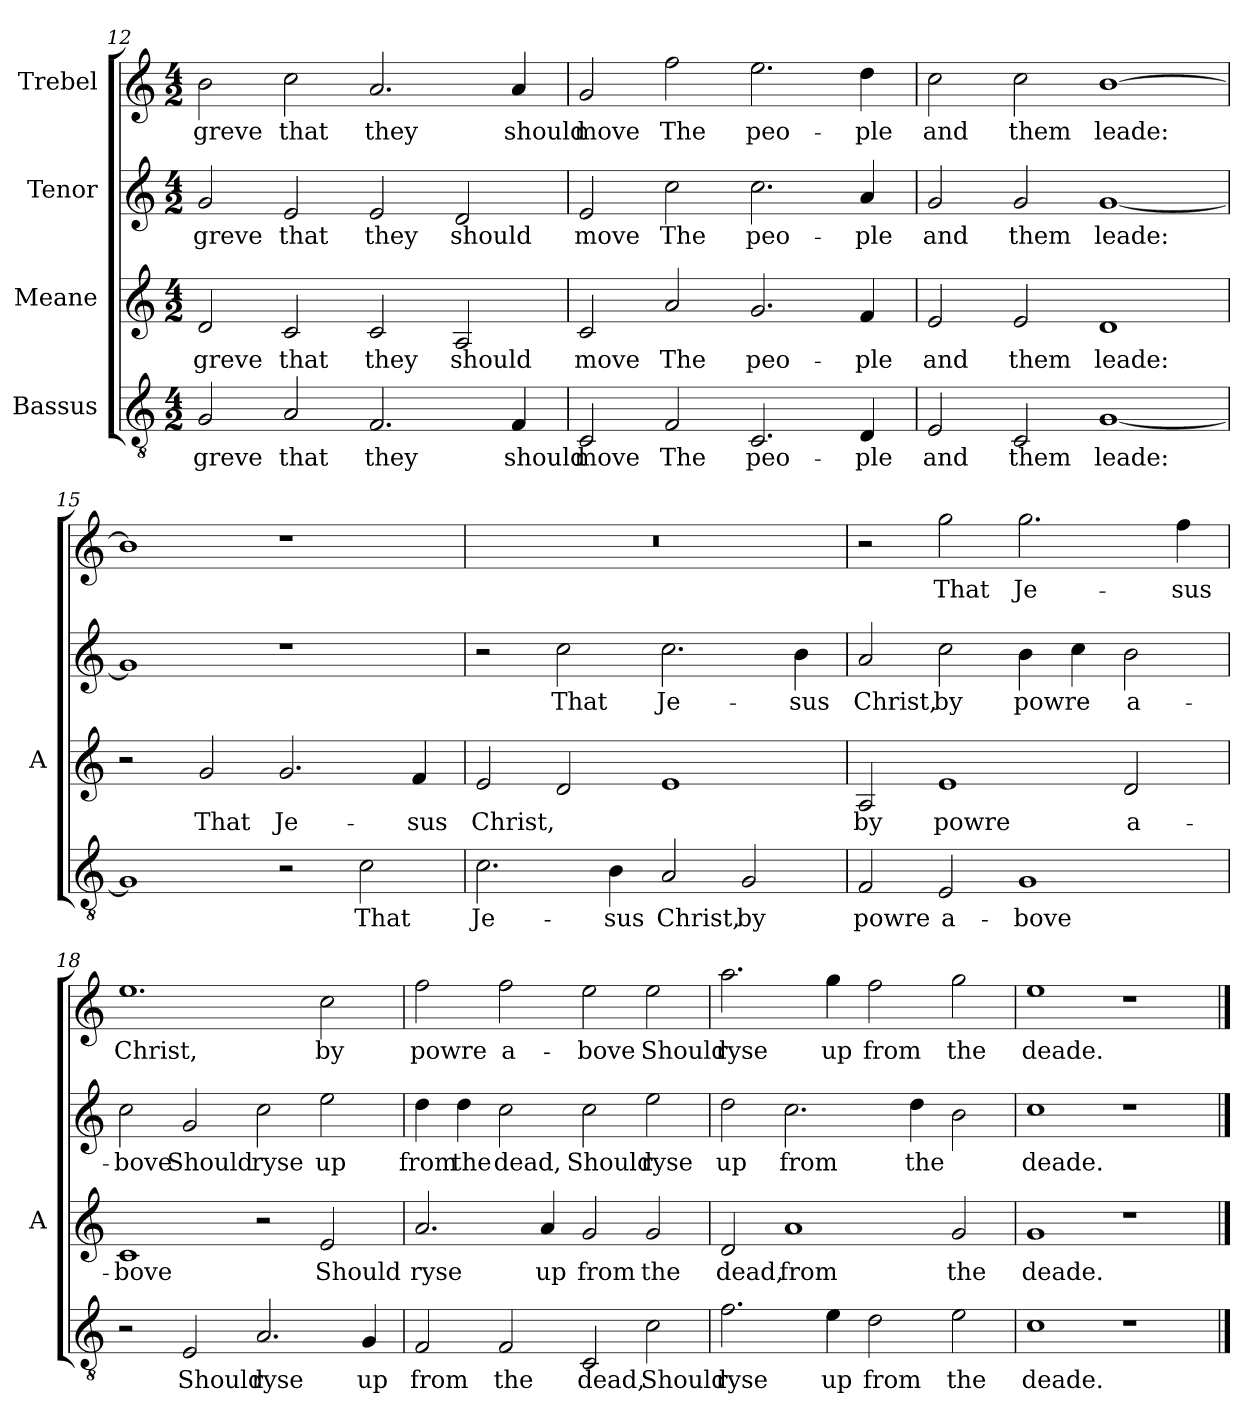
**kern	**text	**kern	**text	**kern	**text	**kern	**text
*part4	*part4	*part3	*part3	*part2	*part2	*part1	*part1
*staff4	*staff4	*staff3	*staff3	*staff2	*staff2	*staff1	*staff1
*I"Bassus	*	*I"Meane	*	*I"Tenor	*	*I"Trebel	*
*	*	*I'A	*	*	*	*	*
*clefGv2	*	*clefG2	*	*clefG2	*	*clefG2	*
*k[]	*	*k[]	*	*k[]	*	*k[]	*
*C:	*	*C:	*	*C:	*	*C:	*
*M4/2	*	*M4/2	*	*M4/2	*	*M4/2	*
=12	=12	=12	=12	=12	=12	=12	=12
!	!LO:LY:b	!	!LO:LY:b	!	!LO:LY:b	!	!LO:LY:b
2G/	greve	2d/	greve	2g/	greve	2b\	greve
!	!LO:LY:b	!	!LO:LY:b	!	!LO:LY:b	!	!LO:LY:b
2A/	that	2c/	that	2e/	that	2cc\	that
!	!LO:LY:b	!	!LO:LY:b	!	!LO:LY:b	!	!LO:LY:b
2.F/	they	2c/	they	2e/	they	2.a/	they
!	!	!	!LO:LY:b	!	!LO:LY:b	!	!
.	.	2A/	should	2d/	should	.	.
!	!LO:LY:b	!	!	!	!	!	!LO:LY:b
4F/	should	.	.	.	.	4a/	should
=13	=13	=13	=13	=13	=13	=13	=13
!	!LO:LY:b	!	!LO:LY:b	!	!LO:LY:b	!	!LO:LY:b
2C/	move	2c/	move	2e/	move	2g/	move
!	!LO:LY:b	!	!LO:LY:b	!	!LO:LY:b	!	!LO:LY:b
2F/	The	2a/	The	2cc\	The	2ff\	The
!	!LO:LY:b	!	!LO:LY:b	!	!LO:LY:b	!	!LO:LY:b
2.C/	peo-	2.g/	peo-	2.cc\	peo-	2.ee\	peo-
!	!LO:LY:b	!	!LO:LY:b	!	!LO:LY:b	!	!LO:LY:b
4D/	-ple	4f/	-ple	4a/	-ple	4dd\	-ple
!!LO:LB:g=z
=14	=14	=14	=14	=14	=14	=14	=14
!	!LO:LY:b	!	!LO:LY:b	!	!LO:LY:b	!	!LO:LY:b
2E/	and	2e/	and	2g/	and	2cc\	and
!	!LO:LY:b	!	!LO:LY:b	!	!LO:LY:b	!	!LO:LY:b
2C/	them	2e/	them	2g/	them	2cc\	them
!	!LO:LY:b	!	!LO:LY:b	!	!LO:LY:b	!	!LO:LY:b
[1G	leade:	1d	leade:	[1g	leade:	[1b	leade:
=15	=15	=15	=15	=15	=15	=15	=15
1G]	.	2r	.	1g]	.	1b]	.
!	!	!	!LO:LY:b	!	!	!	!
.	.	2g/	That	.	.	.	.
!	!	!	!LO:LY:b	!	!	!	!
2r	.	2.g/	Je-	1r	.	1r	.
!	!LO:LY:b	!	!	!	!	!	!
2c\	That	.	.	.	.	.	.
!	!	!	!LO:LY:b	!	!	!	!
.	.	4f/	-sus	.	.	.	.
=16	=16	=16	=16	=16	=16	=16	=16
!	!LO:LY:b	!	!LO:LY:b	!	!	!	!
2.c\	Je-	2e/	Christ,	2r	.	0r	.
!	!	!	!	!	!LO:LY:b	!	!
.	.	2d/	.	2cc\	That	.	.
!	!LO:LY:b	!	!	!	!	!	!
4B\	-sus	.	.	.	.	.	.
!	!LO:LY:b	!	!	!	!LO:LY:b	!	!
2A/	Christ,	1e	.	2.cc\	Je-	.	.
!	!LO:LY:b	!	!	!	!	!	!
2G/	by	.	.	.	.	.	.
!	!	!	!	!	!LO:LY:b	!	!
.	.	.	.	4b\	-sus	.	.
!!LO:PB:g=z
=17	=17	=17	=17	=17	=17	=17	=17
!	!LO:LY:b	!	!LO:LY:b	!	!LO:LY:b	!	!
2F/	powre	2A/	by	2a/	Christ,	2r	.
!	!LO:LY:b	!	!LO:LY:b	!	!LO:LY:b	!	!LO:LY:b
2E/	a-	1e	powre	2cc\	by	2gg\	That
!	!LO:LY:b	!	!	!	!LO:LY:b	!	!LO:LY:b
1G	-bove	.	.	4b\	powre	2.gg\	Je-
.	.	.	.	4cc\	.	.	.
!	!	!	!LO:LY:b	!	!LO:LY:b	!	!
.	.	2d/	a-	2b\	a-	.	.
!	!	!	!	!	!	!	!LO:LY:b
.	.	.	.	.	.	4ff\	-sus
=18	=18	=18	=18	=18	=18	=18	=18
!	!	!	!LO:LY:b	!	!LO:LY:b	!	!LO:LY:b
2r	.	1c	-bove	2cc\	-bove	1.ee	Christ,
!	!LO:LY:b	!	!	!	!LO:LY:b	!	!
2E/	Should	.	.	2g/	Should	.	.
!	!LO:LY:b	!	!	!	!LO:LY:b	!	!
2.A/	ryse	2r	.	2cc\	ryse	.	.
!	!	!	!LO:LY:b	!	!LO:LY:b	!	!LO:LY:b
.	.	2e/	Should	2ee\	up	2cc\	by
!	!LO:LY:b	!	!	!	!	!	!
4G/	up	.	.	.	.	.	.
=19	=19	=19	=19	=19	=19	=19	=19
!	!LO:LY:b	!	!LO:LY:b	!	!LO:LY:b	!	!LO:LY:b
2F/	from	2.a/	ryse	4dd\	from	2ff\	powre
!	!	!	!	!	!LO:LY:b	!	!
.	.	.	.	4dd\	the	.	.
!	!LO:LY:b	!	!	!	!LO:LY:b	!	!LO:LY:b
2F/	the	.	.	2cc\	dead,	2ff\	a-
!	!	!	!LO:LY:b	!	!	!	!
.	.	4a/	up	.	.	.	.
!	!LO:LY:b	!	!LO:LY:b	!	!LO:LY:b	!	!LO:LY:b
2C/	dead,	2g/	from	2cc\	Should	2ee\	-bove
!	!LO:LY:b	!	!LO:LY:b	!	!LO:LY:b	!	!LO:LY:b
2c\	Should	2g/	the	2ee\	ryse	2ee\	Should
!!LO:LB:g=z
=20	=20	=20	=20	=20	=20	=20	=20
!	!LO:LY:b	!	!LO:LY:b	!	!LO:LY:b	!	!LO:LY:b
2.f\	ryse	2d/	dead,	2dd\	up	2.aa\	ryse
!	!	!	!LO:LY:b	!	!LO:LY:b	!	!
.	.	1a	from	2.cc\	from	.	.
!	!LO:LY:b	!	!	!	!	!	!LO:LY:b
4e\	up	.	.	.	.	4gg\	up
!	!LO:LY:b	!	!	!	!	!	!LO:LY:b
2d\	from	.	.	.	.	2ff\	from
!	!	!	!	!	!LO:LY:b	!	!
.	.	.	.	4dd\	the	.	.
!	!LO:LY:b	!	!LO:LY:b	!	!	!	!LO:LY:b
2e\	the	2g/	the	2b\	.	2gg\	the
=21	=21	=21	=21	=21	=21	=21	=21
!	!LO:LY:b	!	!LO:LY:b	!	!LO:LY:b	!	!LO:LY:b
1c	deade.	1g	deade.	1cc	deade.	1ee	deade.
1r	.	1r	.	1r	.	1r	.
==	==	==	==	==	==	==	==
*-	*-	*-	*-	*-	*-	*-	*-
